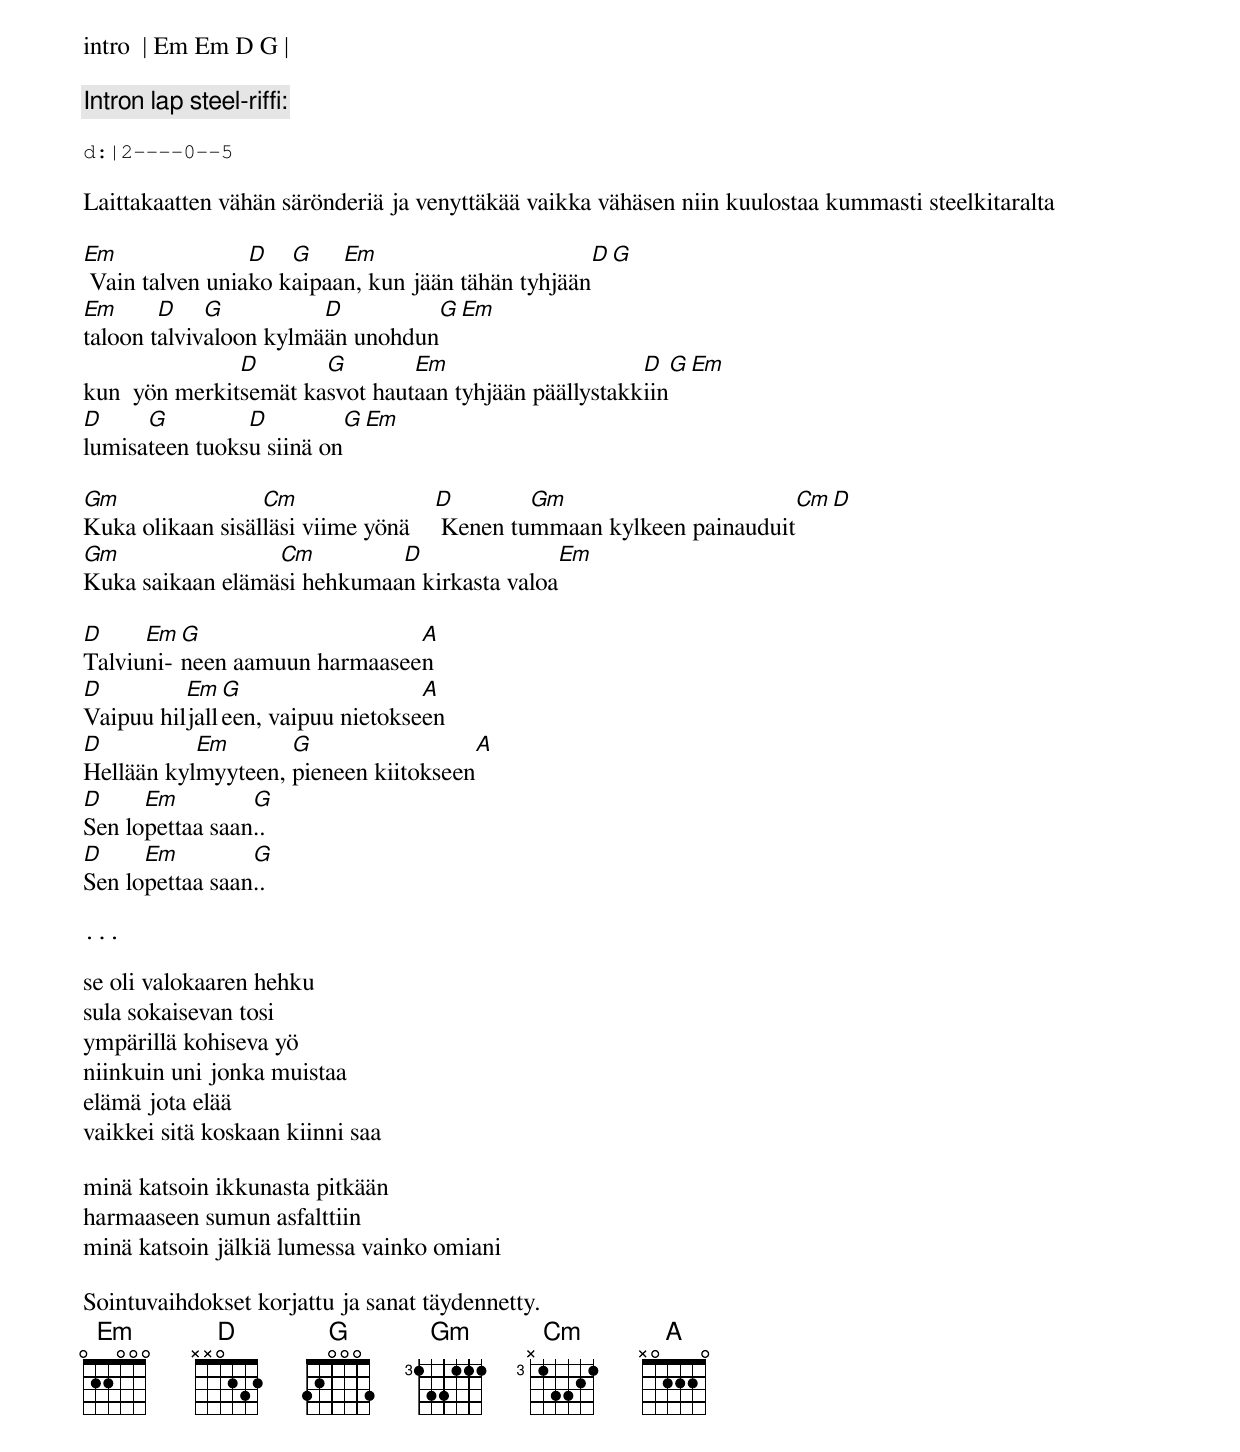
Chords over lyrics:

intro  | Em Em D G |

Intron lap steel-riffi:

d:|2----0--5

Laittakaatten vähän särönderiä ja venyttäkää vaikka vähäsen niin kuulostaa kummasti steelkitaralta

Em               D   G    Em                         D        G
 Vain talven uniako kaipaan, kun jään tähän tyhjään
Em      D    G          D           G      Em
taloon talvivaloon kylmään unohdun
               D       G        Em                     D           G         Em
kun  yön merkitsemät kasvot hautaan tyhjään päällystakkiin
D     G         D         G      Em
lumisateen tuoksu siinä on

Gm                Cm                 D        Gm                        Cm                  D
Kuka olikaan sisälläsi viime yönä     Kenen tummaan kylkeen painauduit
Gm                Cm         D                     Em
Kuka saikaan elämäsi hehkumaan kirkasta valoa

D     Em G                    A
Talviuni-neen aamuun harmaaseen
D         Em  G                   A
Vaipuu hiljalleen, vaipuu nietokseen
D          Em       G                    A
Hellään kylmyyteen, pieneen kiitokseen
D     Em         G
Sen lopettaa saan..
D     Em         G
Sen lopettaa saan..

...

se oli valokaaren hehku
sula sokaisevan tosi
ympärillä kohiseva yö
niinkuin uni jonka muistaa
elämä jota elää
vaikkei sitä koskaan kiinni saa

minä katsoin ikkunasta pitkään
harmaaseen sumun asfalttiin
minä katsoin jälkiä lumessa vainko omiani

Sointuvaihdokset korjattu ja sanat täydennetty.
